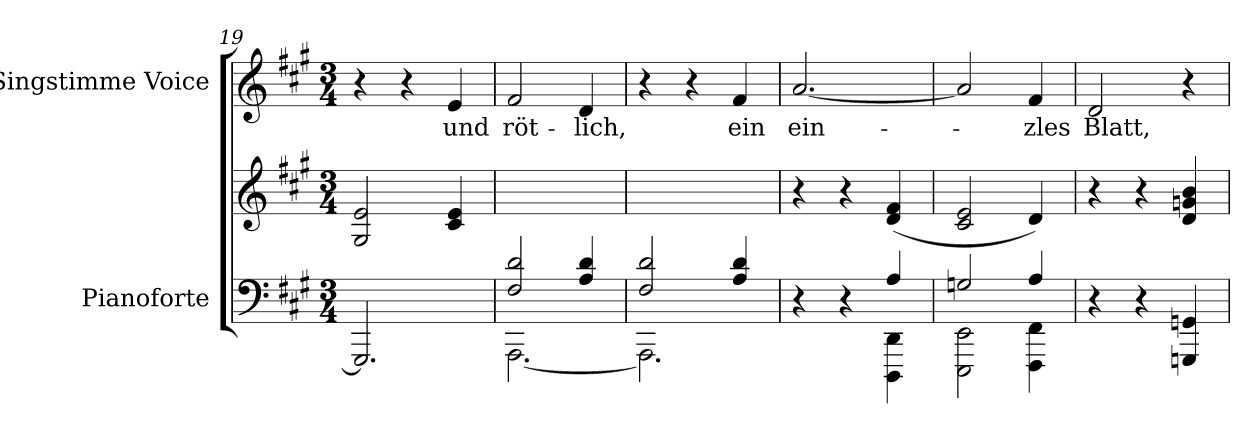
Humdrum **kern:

**kern	**kern	**kern	**text
*part2	*part2	*part1	*part1
*staff3	*staff2	*staff1	*staff1
*I"Pianoforte	*	*I"Singstimme Voice	*
*I'Pno	*	*	*
*clefF4	*clefG2	*clefG2	*
*k[f#c#g#]	*k[f#c#g#]	*k[f#c#g#]	*
*M3/4	*M3/4	*M3/4	*
=19	=19	=19	=19
2.GGG#/]	2G#/ 2e/	4r	.
.	.	4r	.
.	4c#/ 4e/	4e/	und
=20	=20	=20	=20
*^	*	*	*
2F#/ 2d/	[<2.AAA\	2.ryy	2f#/	röt-
4A/ 4d/	.	.	4d/	-lich,
=21	=21	=21	=21	=21
2F#/ 2d/	2.AAA\]	2.ryy	4r	.
.	.	.	4r	.
4A/ 4d/	.	.	4f#/	ein
=22	=22	=22	=22	=22
4r	2ryy	4r	[2.a/	ein-
4r	.	4r	.	.
4DDD\ 4DD\	4A/	(>4d/ 4f#/	.	.
=23	=23	=23	=23	=23
2EEE\ 2EE\	2Gn/	2c#/ 2e/	2a/]	.
4FFF#\ 4FF#\	4A/	4d/)	4f#/	-zles
*v	*v	*	*	*
=24	=24	=24	=24
4r	4r	2d/	Blatt,
4r	4r	.	.
4GGGn/ 4GGn/	4d/ 4gn/ 4b/	4r	.
=	=	=	=
*-	*-	*-	*-
